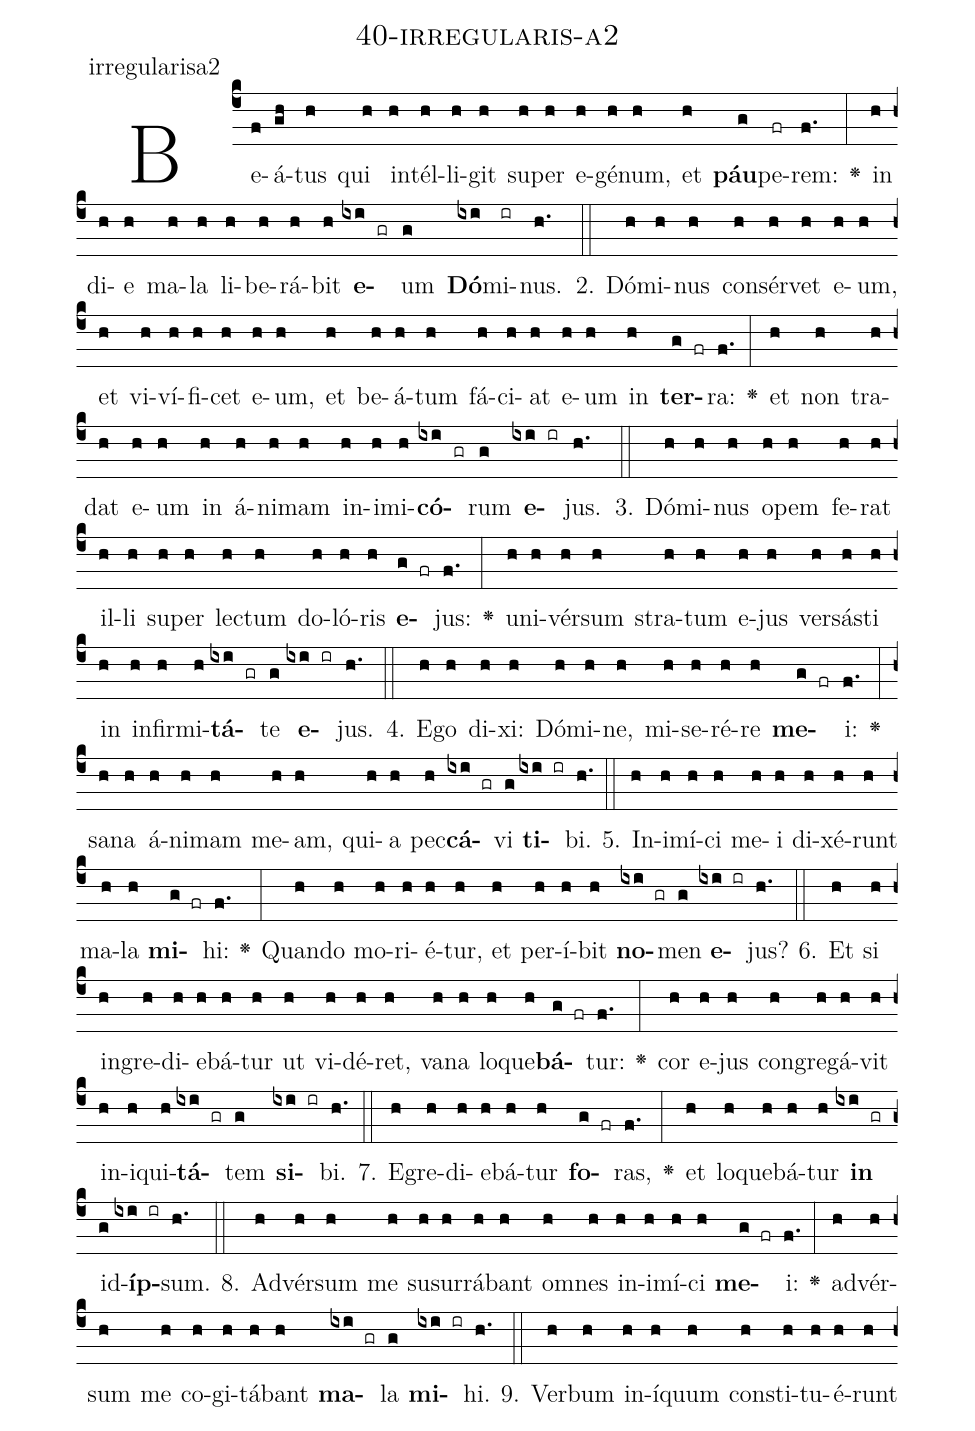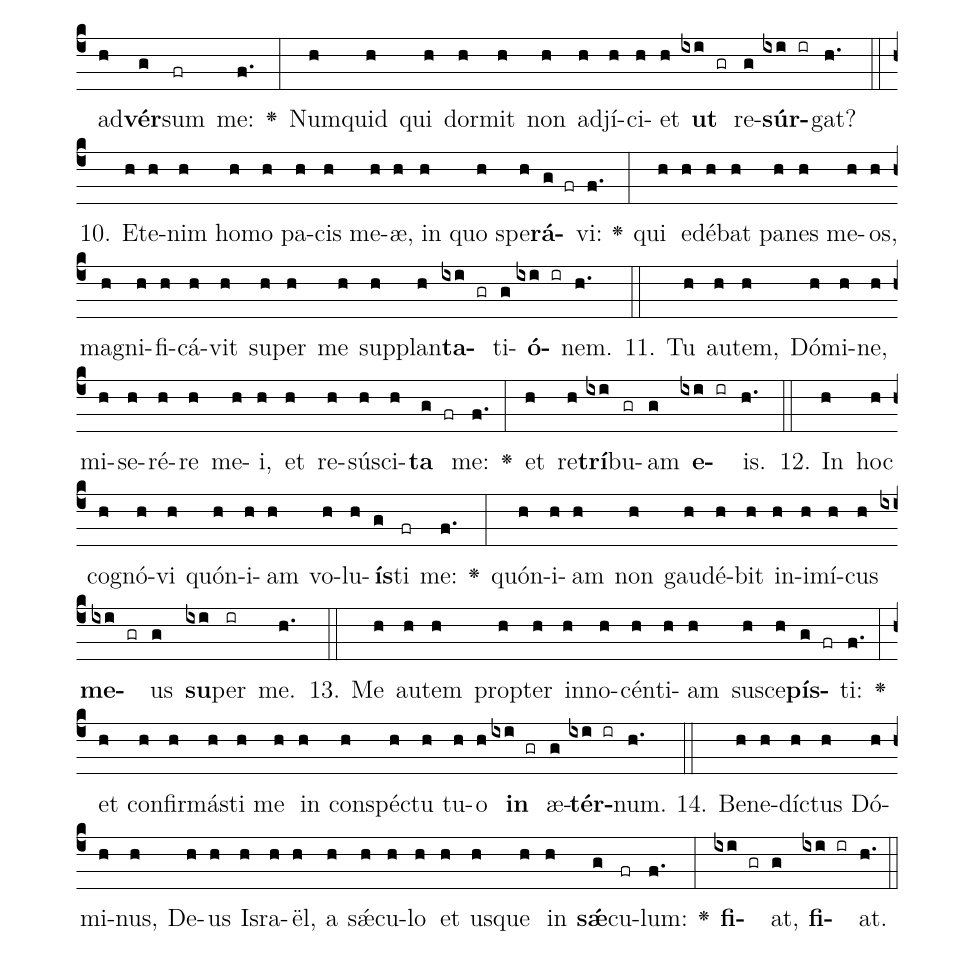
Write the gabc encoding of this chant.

name: 40-irregularis-a2;
annotation: irregularisa2;
%%
(c4)Be(f)á(gh)tus(h) qui(h) in(h)tél(h)li(h)git(h) su(h)per(h) e(h)gé(h)num,(h) et(h) <b>páu</b>(g)pe(fr)rem:(f.) <v>\greheightstar</v>(:) in(h) di(h)e(h) ma(h)la(h) li(h)be(h)rá(h)bit(h) <b>e</b>(ixi gr)um(g) <b>Dó</b>(ixi)mi(ir)nus.(h.) (::)
2. Dó(h)mi(h)nus(h) con(h)sér(h)vet(h) e(h)um,(h) et(h) vi(h)ví(h)fi(h)cet(h) e(h)um,(h) et(h) be(h)á(h)tum(h) fá(h)ci(h)at(h) e(h)um(h) in(h) <b>ter</b>(g fr)ra:(f.) <v>\greheightstar</v>(:) et(h) non(h) tra(h)dat(h) e(h)um(h) in(h) á(h)ni(h)mam(h) in(h)i(h)mi(h)<b>có</b>(ixi gr)rum(g) <b>e</b>(ixi ir)jus.(h.) (::)
3. Dó(h)mi(h)nus(h) o(h)pem(h) fe(h)rat(h) il(h)li(h) su(h)per(h) lec(h)tum(h) do(h)ló(h)ris(h) <b>e</b>(g fr)jus:(f.) <v>\greheightstar</v>(:) u(h)ni(h)vér(h)sum(h) stra(h)tum(h) e(h)jus(h) ver(h)sás(h)ti(h) in(h) in(h)fir(h)mi(h)<b>tá</b>(ixi gr)te(g) <b>e</b>(ixi ir)jus.(h.) (::)
4. E(h)go(h) di(h)xi:(h) Dó(h)mi(h)ne,(h) mi(h)se(h)ré(h)re(h) <b>me</b>(g fr)i:(f.) <v>\greheightstar</v>(:) sa(h)na(h) á(h)ni(h)mam(h) me(h)am,(h) qui(h)a(h) pec(h)<b>cá</b>(ixi gr)vi(g) <b>ti</b>(ixi ir)bi.(h.) (::)
5. In(h)i(h)mí(h)ci(h) me(h)i(h) di(h)xé(h)runt(h) ma(h)la(h) <b>mi</b>(g fr)hi:(f.) <v>\greheightstar</v>(:) Quan(h)do(h) mo(h)ri(h)é(h)tur,(h) et(h) per(h)í(h)bit(h) <b>no</b>(ixi gr)men(g) <b>e</b>(ixi ir)jus?(h.) (::)
6. Et(h) si(h) in(h)gre(h)di(h)e(h)bá(h)tur(h) ut(h) vi(h)dé(h)ret,(h) va(h)na(h) lo(h)que(h)<b>bá</b>(g fr)tur:(f.) <v>\greheightstar</v>(:) cor(h) e(h)jus(h) con(h)gre(h)gá(h)vit(h) in(h)i(h)qui(h)<b>tá</b>(ixi gr)tem(g) <b>si</b>(ixi ir)bi.(h.) (::)
7. E(h)gre(h)di(h)e(h)bá(h)tur(h) <b>fo</b>(g fr)ras,(f.) <v>\greheightstar</v>(:) et(h) lo(h)que(h)bá(h)tur(h) <b>in</b>(ixi gr) id(g)<b>íp</b>(ixi ir)sum.(h.) (::)
8. Ad(h)vér(h)sum(h) me(h) su(h)sur(h)rá(h)bant(h) om(h)nes(h) in(h)i(h)mí(h)ci(h) <b>me</b>(g fr)i:(f.) <v>\greheightstar</v>(:) ad(h)vér(h)sum(h) me(h) co(h)gi(h)tá(h)bant(h) <b>ma</b>(ixi gr)la(g) <b>mi</b>(ixi ir)hi.(h.) (::)
9. Ver(h)bum(h) in(h)í(h)quum(h) con(h)sti(h)tu(h)é(h)runt(h) ad(h)<b>vér</b>(g)sum(fr) me:(f.) <v>\greheightstar</v>(:) Num(h)quid(h) qui(h) dor(h)mit(h) non(h) ad(h)jí(h)ci(h)et(h) <b>ut</b>(ixi gr) re(g)<b>súr</b>(ixi ir)gat?(h.) (::)
10. Et(h)e(h)nim(h) ho(h)mo(h) pa(h)cis(h) me(h)æ,(h) in(h) quo(h) spe(h)<b>rá</b>(g fr)vi:(f.) <v>\greheightstar</v>(:) qui(h) e(h)dé(h)bat(h) pa(h)nes(h) me(h)os,(h) ma(h)gni(h)fi(h)cá(h)vit(h) su(h)per(h) me(h) sup(h)plan(h)<b>ta</b>(ixi gr)ti(g)<b>ó</b>(ixi ir)nem.(h.) (::)
11. Tu(h) au(h)tem,(h) Dó(h)mi(h)ne,(h) mi(h)se(h)ré(h)re(h) me(h)i,(h) et(h) re(h)sú(h)sci(h)<b>ta</b>(g fr) me:(f.) <v>\greheightstar</v>(:) et(h) re(h)<b>trí</b>(ixi)bu(gr)am(g) <b>e</b>(ixi ir)is.(h.) (::)
12. In(h) hoc(h) co(h)gnó(h)vi(h) quón(h)i(h)am(h) vo(h)lu(h)<b>ís</b>(g)ti(fr) me:(f.) <v>\greheightstar</v>(:) quón(h)i(h)am(h) non(h) gau(h)dé(h)bit(h) in(h)i(h)mí(h)cus(h) <b>me</b>(ixi gr)us(g) <b>su</b>(ixi)per(ir) me.(h.) (::)
13. Me(h) au(h)tem(h) prop(h)ter(h) in(h)no(h)cén(h)ti(h)am(h) su(h)sce(h)<b>pís</b>(g fr)ti:(f.) <v>\greheightstar</v>(:) et(h) con(h)fir(h)más(h)ti(h) me(h) in(h) con(h)spéc(h)tu(h) tu(h)o(h) <b>in</b>(ixi gr) æ(g)<b>tér</b>(ixi ir)num.(h.) (::)
14. Be(h)ne(h)díc(h)tus(h) Dó(h)mi(h)nus,(h) De(h)us(h) Is(h)ra(h)ël,(h) a(h) sǽ(h)cu(h)lo(h) et(h) us(h)que(h) in(h) <b>sǽ</b>(g)cu(fr)lum:(f.) <v>\greheightstar</v>(:) <b>fi</b>(ixi gr)at,(g) <b>fi</b>(ixi ir)at.(h.) (::)
